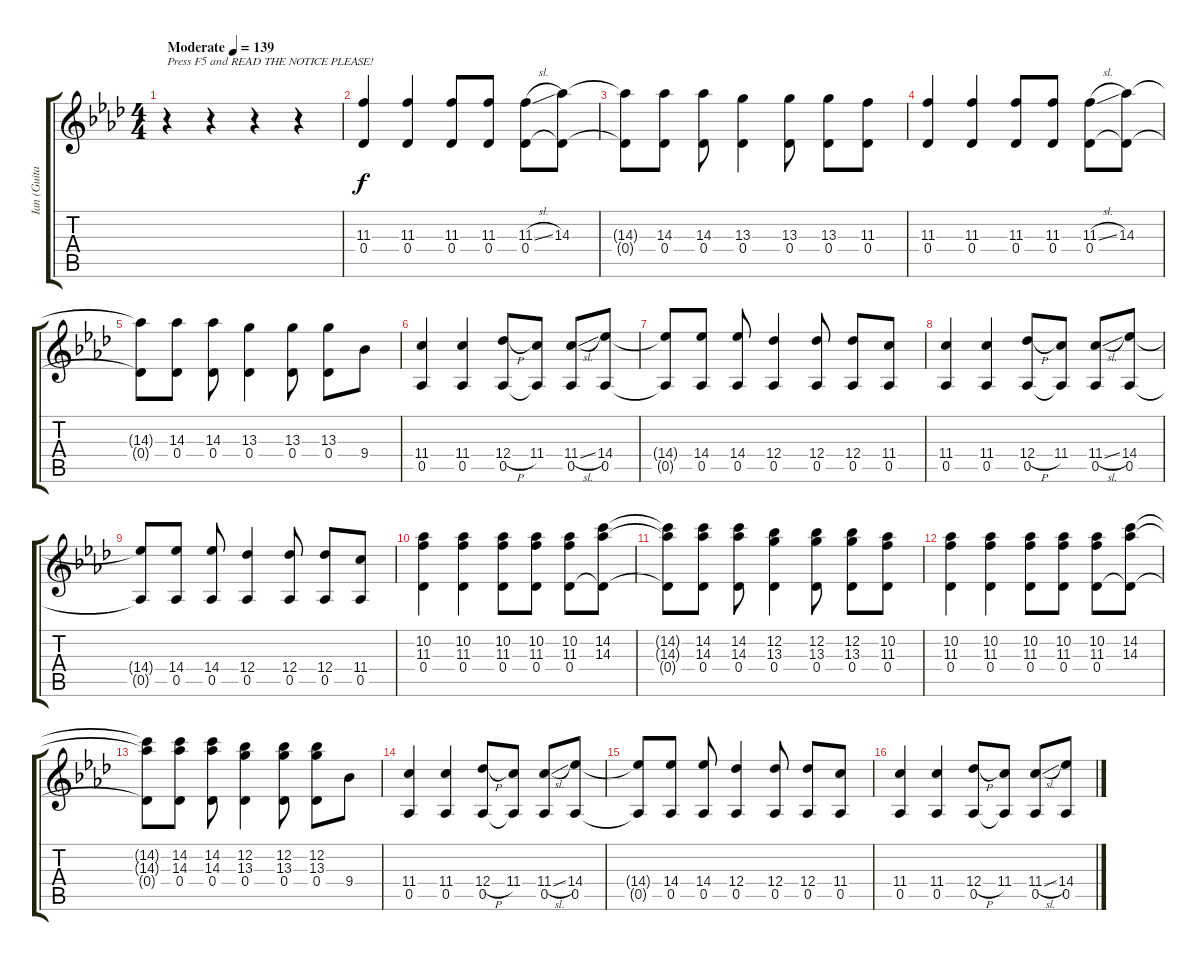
\track ("Ian (Guitar 1)" "Ian (Guita") {instrument overdrivenguitar}
\staff {score tabs}
\tuning (Eb4 Bb3 Gb3 Db3 Ab2 Db2) {hide}
\ts (4 4)
\tempo (139 "Moderate")
\clef g2
\ks ab
r.4{txt "Press F5 and READ THE NOTICE PLEASE!" dy f instrument overdrivenguitar} r.4 r.4 r.4 |
(11.3 0.4).4 (11.3 0.4).4 (11.3 0.4).8 (11.3 0.4).8 (11.3{sl} 0.4).8 (14.3 0.4{t}).8 |
(14.3{t} 0.4{t}).8 (14.3 0.4).8 (14.3 0.4).8 (13.3 0.4).4 (13.3 0.4).8 (13.3 0.4).8 (11.3 0.4).8 |
(11.3 0.4).4 (11.3 0.4).4 (11.3 0.4).8 (11.3 0.4).8 (11.3{sl} 0.4).8 (14.3 0.4{t}).8 |
(14.3{t} 0.4{t}).8 (14.3 0.4).8 (14.3 0.4).8 (13.3 0.4).4 (13.3 0.4).8 (13.3 0.4).8 9.4.8 |
(11.4 0.5).4 (11.4 0.5).4 (12.4{h} 0.5).8 (11.4 0.5{t}).8 (11.4{sl} 0.5).8 (14.4 0.5).8 |
(14.4{t} 0.5{t}).8 (14.4 0.5).8 (14.4 0.5).8 (12.4 0.5).4 (12.4 0.5).8 (12.4 0.5).8 (11.4 0.5).8 |
(11.4 0.5).4 (11.4 0.5).4 (12.4{h} 0.5).8 (11.4 0.5{t}).8 (11.4{sl} 0.5).8 (14.4 0.5).8 |
(14.4{t} 0.5{t}).8 (14.4 0.5).8 (14.4 0.5).8 (12.4 0.5).4 (12.4 0.5).8 (12.4 0.5).8 (11.4 0.5).8 |
(10.2 11.3 0.4).4 (10.2 11.3 0.4).4 (10.2 11.3 0.4).8 (10.2 11.3 0.4).8 (10.2 11.3 0.4).8 (14.2 14.3 0.4{t}).8 |
(14.2{t} 14.3{t} 0.4{t}).8 (14.2 14.3 0.4).8 (14.2 14.3 0.4).8 (12.2 13.3 0.4).4 (12.2 13.3 0.4).8 (12.2 13.3 0.4).8 (10.2 11.3 0.4).8 |
(10.2 11.3 0.4).4 (10.2 11.3 0.4).4 (10.2 11.3 0.4).8 (10.2 11.3 0.4).8 (10.2 11.3 0.4).8 (14.2 14.3 0.4{t}).8 |
(14.2{t} 14.3{t} 0.4{t}).8 (14.2 14.3 0.4).8 (14.2 14.3 0.4).8 (12.2 13.3 0.4).4 (12.2 13.3 0.4).8 (12.2 13.3 0.4).8 9.4.8 |
(11.4 0.5).4 (11.4 0.5).4 (12.4{h} 0.5).8 (11.4 0.5{t}).8 (11.4{sl} 0.5).8 (14.4 0.5).8 |
(14.4{t} 0.5{t}).8 (14.4 0.5).8 (14.4 0.5).8 (12.4 0.5).4 (12.4 0.5).8 (12.4 0.5).8 (11.4 0.5).8 |
(11.4 0.5).4 (11.4 0.5).4 (12.4{h} 0.5).8 (11.4 0.5{t}).8 (11.4{sl} 0.5).8 (14.4 0.5).8
